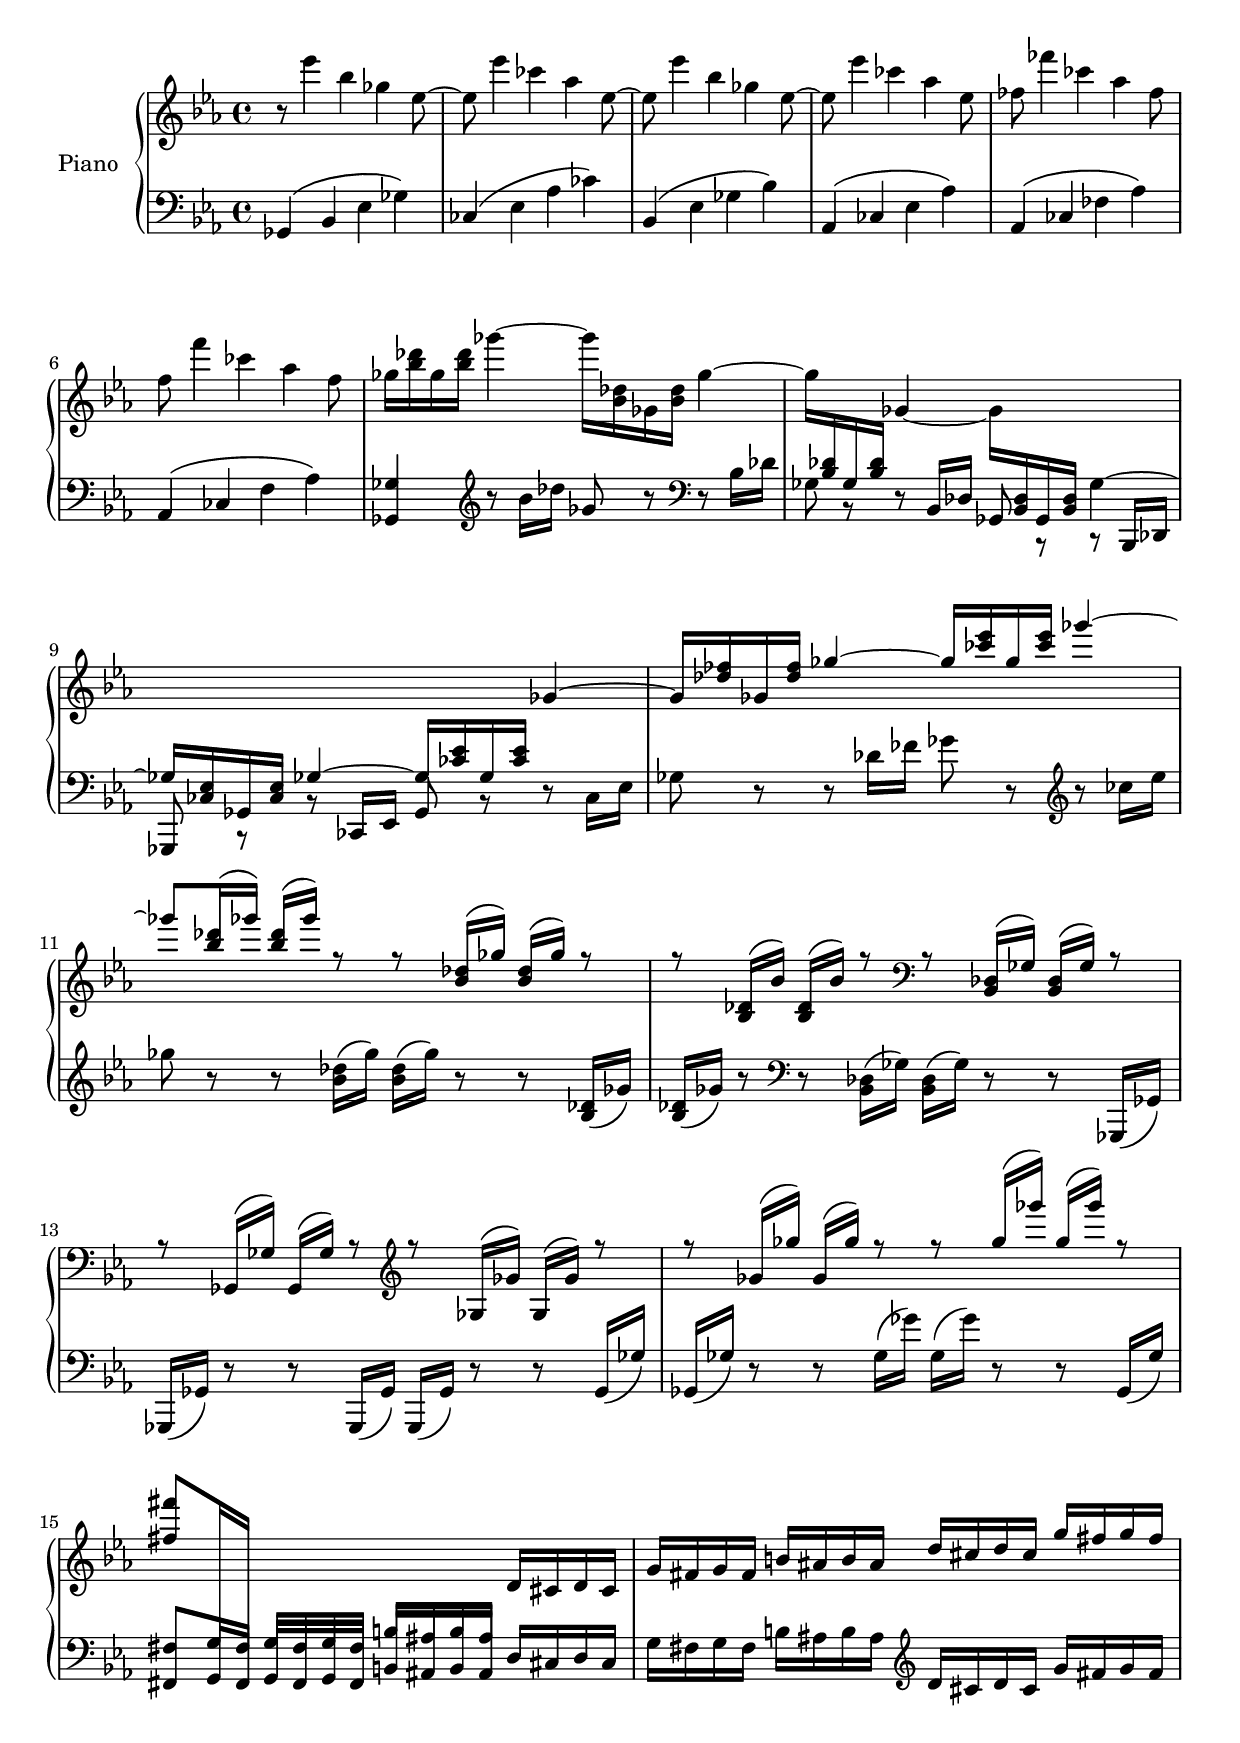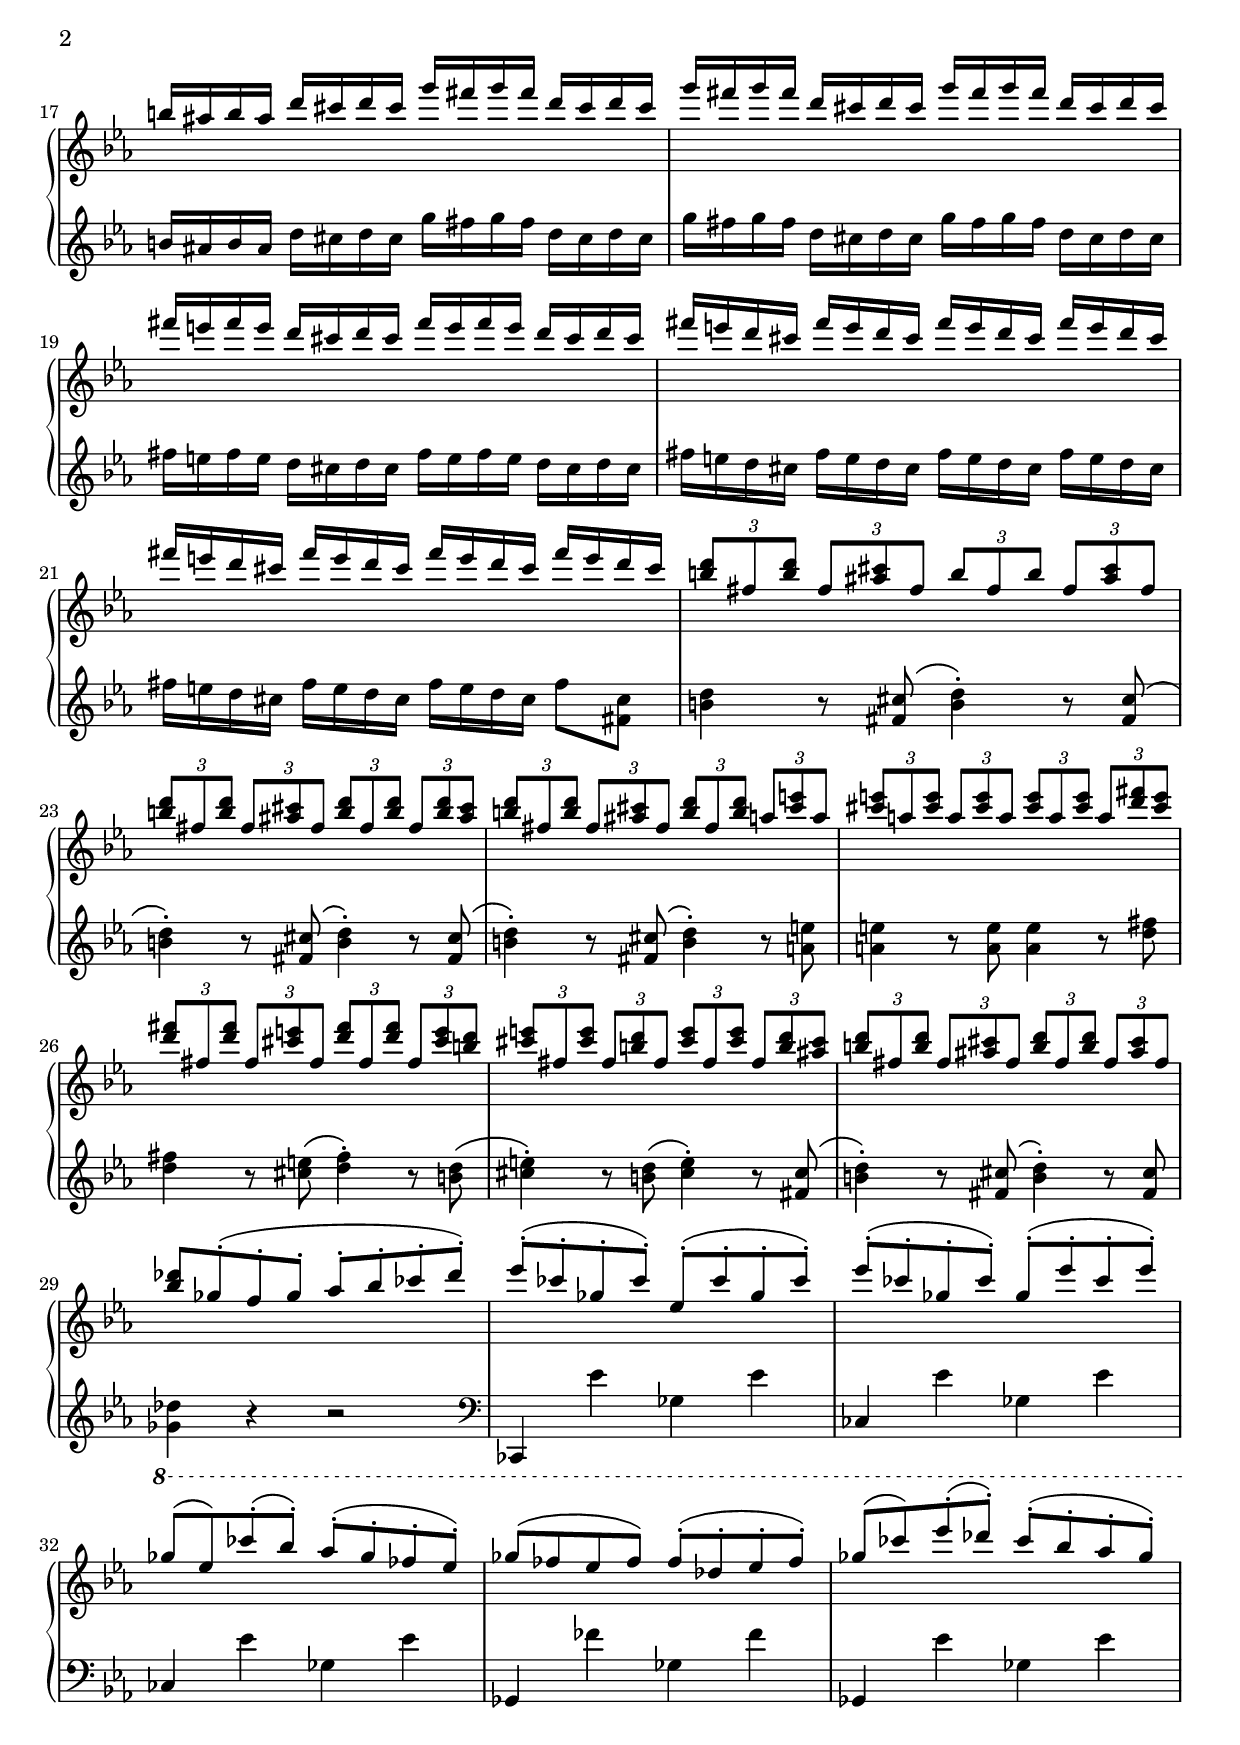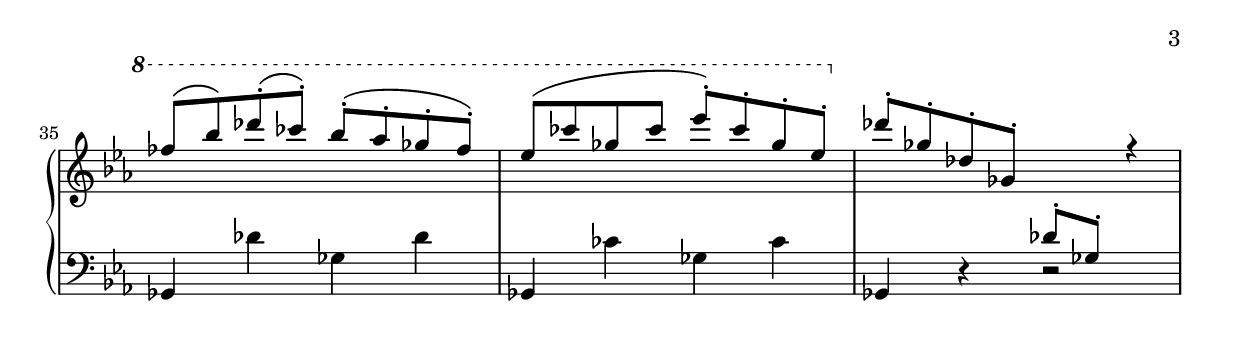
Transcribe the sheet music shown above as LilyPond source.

\version "2.20.0"

global = {
  \key ees \major
  \time 4/4
}

%\include "Piano 0-1.ly"
%\include "Piano 98-120.ly"
\version "2.20.0"

right_OneHundredTwentyOne_OneHundredFiftySeven = \relative c' {  
    % 121
  r8 ees''4 bes ges ees8~ |
  % 122
  ees8 ees'4 ces aes ees8~ |
  % 123
  ees8 ees'4 bes ges ees8~ |
  % 124
  ees8 ees'4 ces aes ees8 |
  % 125
  fes8 fes'4 ces aes fes8 |
  % 126
  f8 f'4 ces aes f8 |
  % 127
  ges16 <bes des> ges <bes des> ges'4~ ges16 <bes,, des> ges <bes des> ges'4~ |
  % 128
  ges16 
  \change Staff = "left" <bes,, des> ges <bes des> 
  \change Staff = "right" ges'4~ ges16
  \change Staff = "left" <bes,, des> ges <bes des> ges'4~ |
  % 129
  \voiceOne
  ges16 <ces, ees> ges <ces ees> ges'4~ ges16 <ces ees> ges <ces ees>
  \change Staff = "right" ges'4~ |
  % 130
  ges16 <des' fes> ges, <des' fes> ges4~ ges16 <ces ees> ges <ces ees> ges'4~ |
  % 131
  ges8 <bes, des>16 \(ges'\) <bes, des> \(ges'\) r8 r8 <bes,, des>16 \(ges'\) <bes, des>16 \(ges'\) r8 |
  % 132
  r8 <bes,, des>16 \(bes'\) <bes, des>16 \(bes'\) r8
  \clef bass r8 <bes,, des>16 \(ges'\) <bes, des>16 \(ges'\) r8 |
  % 133
  r8 ges,16 \(ges'\) ges,16 \(ges'\) r8 \clef treble r8 ges16 \(ges'\) ges, \(ges'\) r8 |
  % 134
  r8 ges16 \(ges'\) ges,16 \(ges'\) r8 r8 ges16 \(ges'\) ges,16 \(ges'\) r8 |
  % 135
  <fis, fis'>8 
  \change Staff = "left" g,,16 fis g fis g fis b ais b ais 
  \change Staff = "right" d16 cis d cis |
  % 136 
  g'16 fis g fis b ais b ais d cis d cis g' fis g fis |
  % 137
  b ais b ais d cis d cis g' fis g fis d cis d cis |
  % 138
  g' fis g fis d cis d cis g' fis g fis d cis d cis |
  % 139
  fis e fis e d cis d cis fis e fis e d cis d cis |
  % 140
  fis16 e d cis fis16 e d cis fis16 e d cis fis16 e d cis |
  % 141
  fis16 e d cis fis16 e d cis fis16 e d cis fis16 e d cis |
  % 142
  \tuplet 3/2 { <b d>8 fis <b d> } \tuplet 3/2 { fis8 <ais cis> fis } \tuplet 3/2 { b fis b } \tuplet 3/2 { fis <ais cis> fis } |
  % 143
  \tuplet 3/2 { <b d>8 fis <b d> } \tuplet 3/2 { fis8 <ais cis> fis } \tuplet 3/2 { <b d>8 fis <b d> } \tuplet 3/2 { fis8 <b d> <ais cis> }
  % 144
  \tuplet 3/2 { <b d>8 fis <b d> }
  \tuplet 3/2 { fis <ais cis> fis }
  \tuplet 3/2 { <b d> fis <b d> }
  \tuplet 3/2 { a <cis e> a } |
  % 145
  \tuplet 3/2 { <cis e>8 a <cis e> }
  \tuplet 3/2 { a <cis e> a }
  \tuplet 3/2 { <cis e> a <cis e> }
  \tuplet 3/2 { a <d fis> <cis e> } |
  % 146
  \tuplet 3/2 { <d fis>8 fis, <d' fis> }
  \tuplet 3/2 { fis, <cis' e> fis, }
  \tuplet 3/2 { <d' fis> fis, <d' fis> }
  \tuplet 3/2 { fis, <cis' e> <b d> } |
  % 147
  \tuplet 3/2 { <cis e>8 fis, <cis' e> }
  \tuplet 3/2 { fis, <b d> fis }
  \tuplet 3/2 { <cis' e> fis, <cis' e> }
  \tuplet 3/2 { fis, <b d> <ais cis> } |
  % 148
  \tuplet 3/2 { <b d>8 fis <b d> }
  \tuplet 3/2 { fis <ais cis> fis }
  \tuplet 3/2 { <b d> fis <b d> }
  \tuplet 3/2 { fis <ais cis> fis } |
  % 149
  <bes des>8 ges-.\( f-. ges-. aes-. bes-. ces-. des-.\) |
  % 150
  ees8-. \(ces-. ges-. ces-.\) ees,-. \(ces'-. ges-. ces-.\) |
  % 151
  ees-. \(ces-. ges-. ces-.\) ges-. \(ees'-. ces-. ees-.\) |
  % 152
  \ottava 1
  ges \(ees\) ces'-. \(bes-.\) aes-. \(ges-. fes-. ees-.\) |
  % 153
  ges \(fes ees fes\) fes-. \(des-. ees-. fes-.\) |
  % 154
  ges \(ces\) ees-. \(des-.\) ces-. \(bes-. aes-. ges-.\) |
  % 155
  fes \(bes\) des-. \(ces-.\) bes-. \(aes-. ges-. fes-.\) |
  % 156
  ees \(ces' ges ces ees-.\) ces-. ges-. ees-. |
  \ottava 0
  % 157
  des-. ges,-. des-. ges,-. \change Staff = "left" des-.-. ges,-. \change Staff = "right" r4 |
}

left_OneHundredTwentyOne_OneHundredFiftySeven = \relative c {
    % 121
  ges4 \(bes ees ges\) |
  % 122
  ces,4 \(ees aes ces\) |
  % 123
  bes,4 \(ees ges bes\) |
  % 124
  aes,4 \(ces ees aes\) |
  % 125
  aes,4 \(ces fes aes\) |
  % 126
  aes,4 \(ces f aes\) |
  % 127
  <ges, ges'>4 \clef treble r8 bes''16 des ges,8 r8 \clef bass r8 bes,16 des |
  % 128
  ges,8 r8 r8 bes,16 des ges,8 r8 r8 bes,16 des |
  % 129
  ges,8 r8 r8 ces16 ees ges8 r8 r8 ces16 ees |
  % 130
  ges8 r8 r8 des'16 fes ges8 r8 \clef treble r8 ces16 ees |
  % 131
  ges8 r8 r8 <bes, des>16 \(ges'\) <bes, des>16 \(ges'\) r8 r8 <bes,, des>16 \(ges'\) |
  % 132
  <bes, des>16 \(ges'\) r8 \clef bass r8 <bes,, des>16 \(ges'\) <bes, des>16 \(ges'\) r8 r8 ges,,16 \(ges'\) |
  % 133
  ges, \(ges'\) r8 r8 ges,16 \(ges'\) ges, \(ges'\) r8 r8 ges16 \(ges'\) |
  % 134
  ges,16 \(ges'\) r8 r8 ges16 \(ges'\) ges,16 \(ges'\) r8 r8 ges,,16 \(ges'\) |
  % 135
  <fis, fis'>8 g16 fis g fis g fis b ais b ais d cis d cis |
  % 136
  g'16 fis g fis b ais b ais \clef treble d cis d cis g' fis g fis |
  % 137
  b ais b ais d cis d cis g' fis g fis d cis d cis |
  % 138
  g' fis g fis d cis d cis g' fis g fis d cis d cis |
  % 139
  fis e fis e d cis d cis fis e fis e d cis d cis |
  % 140
  fis e d cis fis e d cis fis e d cis fis e d cis |
  % 141
  fis e d cis fis e d cis fis e d cis fis8 <fis, cis'>8 |
  % 142
  <b d>4 r8 <fis cis'>8 \(<b d>4-.\) r8 <fis cis'>\( |
  % 143
  <b d>4-.\) r8 <fis cis'>8 \(<b d>4-.\) r8 <fis cis'>\( |
  % 144
  <b d>4-.\) r8 <fis cis'>8\(<b d>4-.\) r8 <a e'>8 |
  % 145
  <a e'>4 r8 <a e'>8 <a e'>4 r8 <d fis>8 |
  % 146
  <d fis>4 r8 <cis e> \(<d fis>4-.\) r8 <b d> \( |
  % 147
  <cis e>4-.\) r8 <b d>8 \(<cis e>4-.\) r8 <fis, cis'>8 \( |
  % 148
  <b d>4-.\) r8 <fis cis'>8 \(<b d>4-.\) r8 <fis cis'>8 |
  % 149
  <ges des'>4 r4 r2 \clef bass |
  % 150
  ces,,,4 ees''4 ges, ees' |
  % 151
  ces,4 ees' ges, ees' |
  % 152
  ces,4 ees' ges, ees' |
  % 153
  ges,,4 fes'' ges, fes' |
  % 154
  ges,,4 ees'' ges, ees' |
  % 155
  ges,,4 des'' ges, des' |
  % 156
  ges,,4 ces' ges ces |
  % 157
  ges,4 r4 r2
}


right = \relative c' {
  \global
%  \right_Zero_One
%  \right_NinetyEight_OneHundredTwenty
  \right_OneHundredTwentyOne_OneHundredFiftySeven

}
  
left = \relative c {
  \global
%  \left_Zero_One
%  \left_NinetyEight_OneHundredTwenty
  \left_OneHundredTwentyOne_OneHundredFiftySeven

}

\score {
  \new PianoStaff \with {
    instrumentName = "Piano"
  } <<
    \new Staff = "right" \with {
      midiInstrument = "acoustic grand"
    } \right
    \new Staff = "left" \with {
      midiInstrument = "acoustic grand"
    } { \clef bass \left }
  >>
  \layout { 
    \context {
      \PianoStaff
    }
  }
  \midi {
    \tempo 4=100
  }
}
